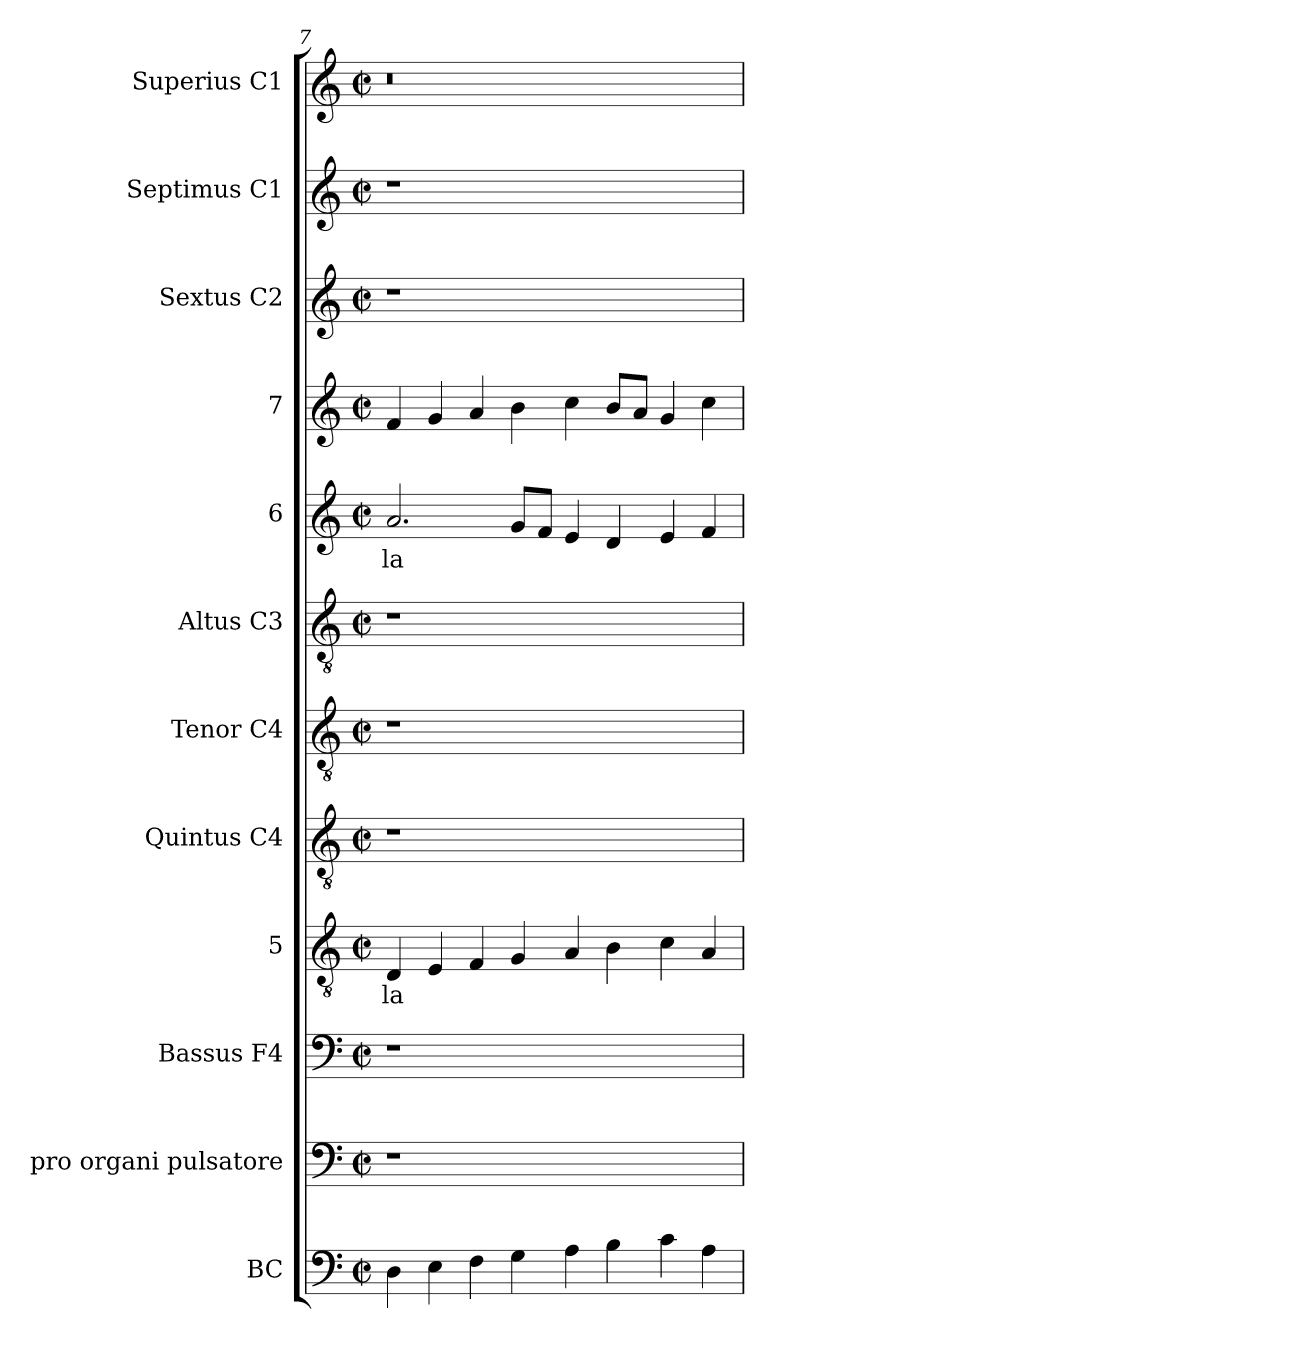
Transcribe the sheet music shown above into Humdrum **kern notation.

**kern	**text	**kern	**kern	**kern	**text	**kern	**kern	**kern	**kern	**text	**kern	**text	**kern	**kern	**kern
*part12	*part12	*part11	*part10	*part9	*part9	*part8	*part7	*part6	*part5	*part5	*part4	*part4	*part3	*part2	*part1
*staff12	*staff12	*staff11	*staff10	*staff9	*staff9	*staff8	*staff7	*staff6	*staff5	*staff5	*staff4	*staff4	*staff3	*staff2	*staff1
*I"BC	*	*I"pro organi  pulsatore	*I"Bassus  F4	*I"5	*	*I"Quintus  C4	*I"Tenor  C4	*I"Altus  C3	*I"6	*	*I"7	*	*I"Sextus  C2	*I"Septimus  C1	*I"Superius  C1
*I'BC	*	*	*I'B	*	*	*	*I'T	*I'A	*	*	*	*	*	*	*I'S
*clefF4	*	*clefF4	*clefF4	*clefGv2	*	*clefGv2	*clefGv2	*clefGv2	*clefG2	*	*clefG2	*	*clefG2	*clefG2	*clefG2
*k[]	*	*k[]	*k[]	*k[]	*	*k[]	*k[]	*k[]	*k[]	*	*k[]	*	*k[]	*k[]	*k[]
*C:	*	*C:	*C:	*C:	*	*C:	*C:	*C:	*C:	*	*C:	*	*C:	*C:	*C:
*M2/2	*	*M2/2	*M2/2	*M2/2	*	*M2/2	*M2/2	*M2/2	*M2/2	*	*M2/2	*	*M2/2	*M2/2	*M2/2
*met(c|)	*	*met(c|)	*met(c|)	*met(c|)	*	*met(c|)	*met(c|)	*met(c|)	*met(c|)	*	*met(c|)	*	*met(c|)	*met(c|)	*met(c|)
=7	=7	=7	=7	=7	=7	=7	=7	=7	=7	=7	=7	=7	=7	=7	=7
!	!LO:LY:a:cj	!	!	!	!LO:LY:b:cj	!	!	!	!	!LO:LY:b:cj	!	!LO:LY:b:cj	!	!	!
4D\	.	1r	1r	4D/	-la-	1r	1r	1r	2.a/	-la-	4f/	--	1r	1r	0r
!	!LO:LY:a:cj	!	!	!	!LO:LY:b:cj	!	!	!	!	!	!	!LO:LY:b:cj	!	!	!
4E\	.	.	.	4E/	--	.	.	.	.	.	4g/	--	.	.	.
!	!LO:LY:a:cj	!	!	!	!LO:LY:b:cj	!	!	!	!	!	!	!LO:LY:b:cj	!	!	!
4F\	.	.	.	4F/	--	.	.	.	.	.	4a/	--	.	.	.
!	!LO:LY:a:cj	!	!	!	!LO:LY:b:cj	!	!	!	!	!LO:LY:b:cj	!	!LO:LY:b:cj	!	!	!
4G\	.	.	.	4G/	--	.	.	.	8g/L	--	4b\	--	.	.	.
!	!	!	!	!	!	!	!	!	!	!LO:LY:b:cj	!	!	!	!	!
.	.	.	.	.	.	.	.	.	8f/J	--	.	.	.	.	.
!	!LO:LY:a:cj	!	!	!	!LO:LY:b:cj	!	!	!	!	!LO:LY:b:cj	!	!LO:LY:b:cj	!	!	!
4A\	.	1ryy	1ryy	4A/	--	1ryy	1ryy	1ryy	4e/	--	4cc\	--	1ryy	1ryy	.
!	!LO:LY:a:cj	!	!	!	!LO:LY:b:cj	!	!	!	!	!LO:LY:b:cj	!	!LO:LY:b:cj	!	!	!
4B\	.	.	.	4B\	--	.	.	.	4d/	--	8b/L	--	.	.	.
!	!	!	!	!	!	!	!	!	!	!	!	!LO:LY:b:cj	!	!	!
.	.	.	.	.	.	.	.	.	.	.	8a/J	--	.	.	.
!	!LO:LY:a:cj	!	!	!	!LO:LY:b:cj	!	!	!	!	!LO:LY:b:cj	!	!LO:LY:b:cj	!	!	!
4c\	.	.	.	4c\	--	.	.	.	4e/	--	4g/	--	.	.	.
!	!LO:LY:a:cj	!	!	!	!LO:LY:b:cj	!	!	!	!	!LO:LY:b:cj	!	!LO:LY:b:cj	!	!	!
4A\	.	.	.	4A/	--	.	.	.	4f/	--	4cc\	--	.	.	.
=	=	=	=	=	=	=	=	=	=	=	=	=	=	=	=
*-	*-	*-	*-	*-	*-	*-	*-	*-	*-	*-	*-	*-	*-	*-	*-
